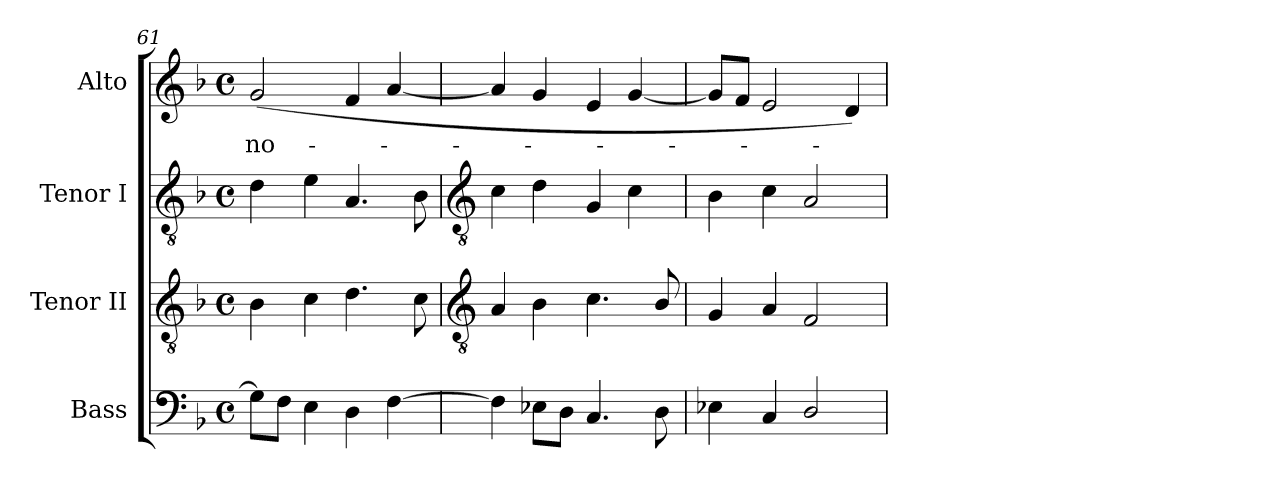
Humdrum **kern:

**kern	**kern	**kern	**kern	**text
*part4	*part3	*part2	*part1	*part1
*staff4	*staff3	*staff2	*staff1	*staff1
*I"Bass	*I"Tenor II	*I"Tenor I	*I"Alto	*
*I'B	*I'T II	*I'T I	*I'A	*
*clefF4	*clefGv2	*clefGv2	*clefG2	*
*k[b-]	*k[b-]	*k[b-]	*k[b-]	*
*F:	*F:	*F:	*F:	*
*M4/4	*M4/4	*M4/4	*M4/4	*
*met(c)	*met(c)	*met(c)	*met(c)	*
=61	=61	=61	=61	=61
!	!	!	!	!LO:LY:b
8GL]	4B-	4d	(<2g	no-
8FJ	.	.	.	.
4E	4c	4e	.	.
4D	4.d	4.A	4f	.
[4F	.	.	[4a	.
.	8c	8B-	.	.
!!LO:LB:g=z
=62	=62	=62	=62	=62
*	*clefGv2	*clefGv2	*	*
4F]	4A	4c	4a]	.
8E-XL	4B-	4d	4g	.
8DJ	.	.	.	.
4.C	4.c	4G	4e	.
.	.	4c	[4g	.
8D	8B-/	.	.	.
=63	=63	=63	=63	=63
4E-X	4G	4B-	8gL]	.
.	.	.	8fJ	.
4C	4A	4c	2e	.
2D/	2F	2A	.	.
.	.	.	4d)	.
=	=	=	=	=
*-	*-	*-	*-	*-
